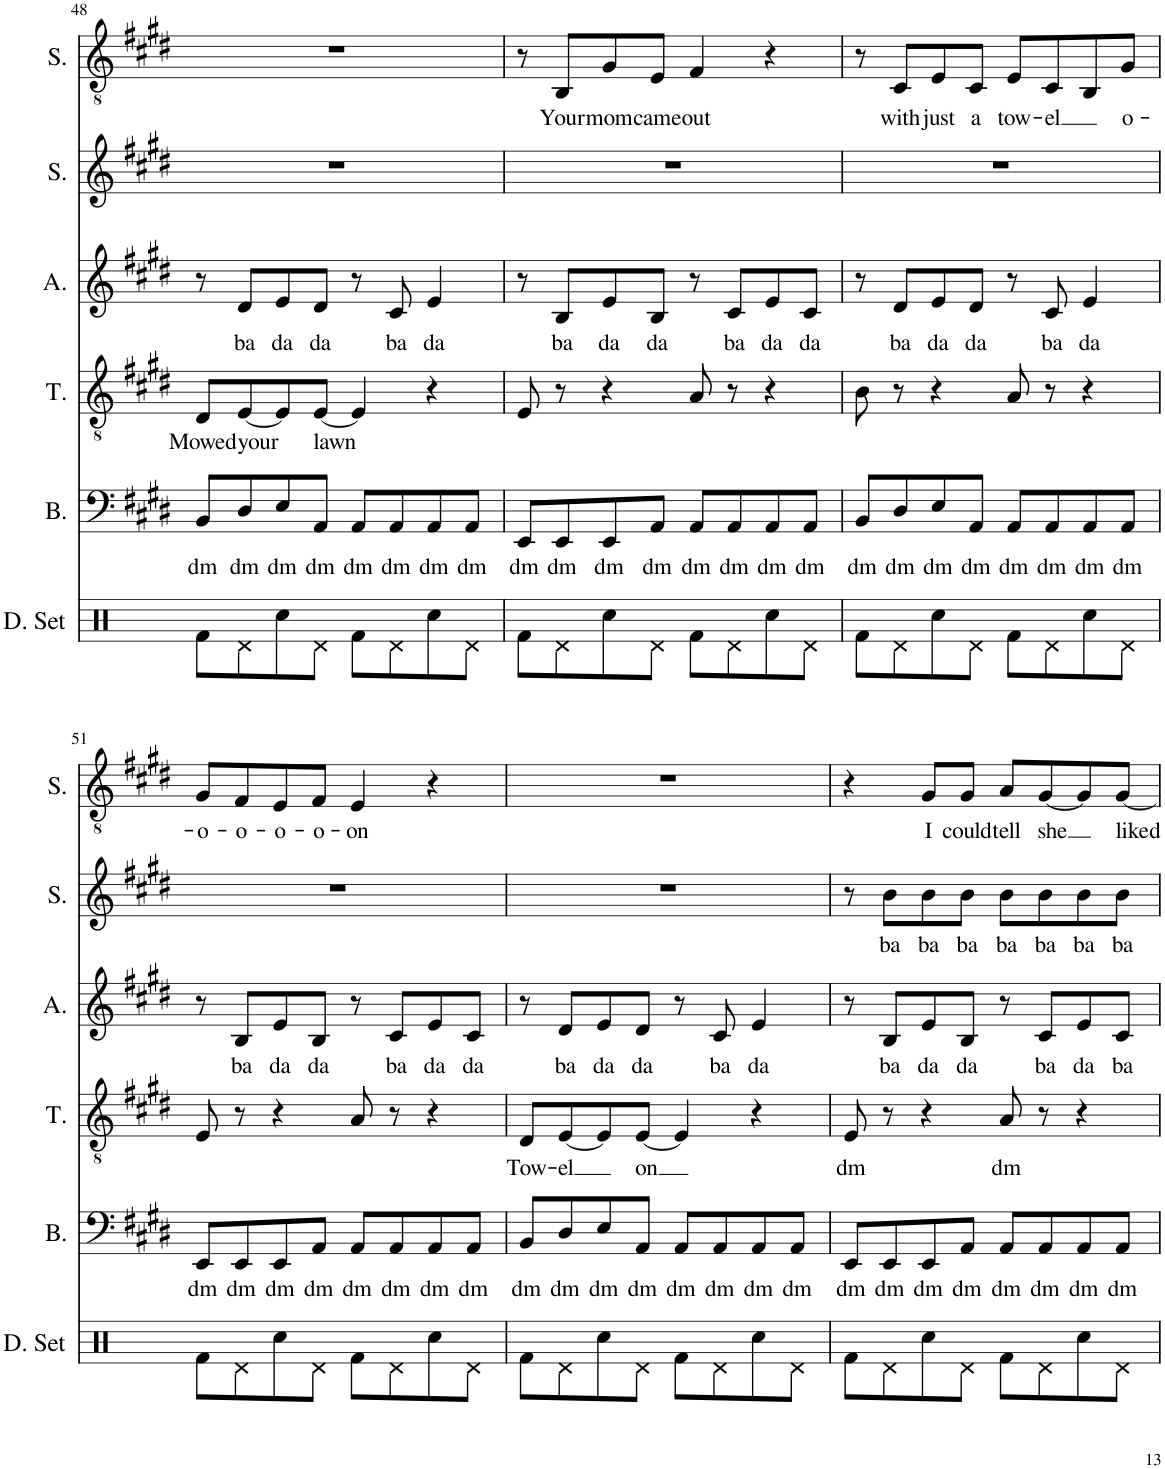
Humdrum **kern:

**kern	**kern	**text	**kern	**text	**kern	**text	**kern	**text	**kern	**text
*part6	*part5	*part5	*part4	*part4	*part3	*part3	*part2	*part2	*part1	*part1
*staff6	*staff5	*staff5	*staff4	*staff4	*staff3	*staff3	*staff2	*staff2	*staff1	*staff1
*I"Drumset	*I"Bass	*	*I"Tenor	*	*I"Alto	*	*I"Soprano	*	*I"Solo	*
*I'D. Set	*I'B.	*	*I'T.	*	*I'A.	*	*I'S.	*	*I'S.	*
!!LO:PB:g=z
*clefX	*clefF4	*	*clefGv2	*	*clefG2	*	*clefG2	*	*clefGv2	*
*k[]	*k[f#c#g#d#]	*	*k[f#c#g#d#]	*	*k[f#c#g#d#]	*	*k[f#c#g#d#]	*	*k[f#c#g#d#]	*
*M4/4	*M4/4	*	*M4/4	*	*M4/4	*	*M4/4	*	*M4/4	*
=48	=48	=48	=48	=48	=48	=48	=48	=48	=48	=48
!	!	!LO:LY:b	!	!LO:LY:b	!	!	!	!	!	!
8Rf\L	8BB/L	dm	8D#/L	Mowed	8r	.	1r	.	1r	.
!	!	!LO:LY:b	!	!LO:LY:b	!	!LO:LY:b	!	!	!	!
8Rd\	8D#/	dm	[8E/	your	8d#/L	ba	.	.	.	.
!	!	!LO:LY:b	!	!	!	!LO:LY:b	!	!	!	!
8Rcc\	8E/	dm	8E/]	.	8e/	da	.	.	.	.
!	!	!LO:LY:b	!	!LO:LY:b	!	!LO:LY:b	!	!	!	!
8Rd\J	8AA/J	dm	[8E/J	lawn	8d#/J	da	.	.	.	.
!	!	!LO:LY:b	!	!	!	!	!	!	!	!
8Rf\L	8AA/L	dm	4E/]	.	8r	.	.	.	.	.
!	!	!LO:LY:b	!	!	!	!LO:LY:b	!	!	!	!
8Rd\	8AA/	dm	.	.	8c#/	ba	.	.	.	.
!	!	!LO:LY:b	!	!	!	!LO:LY:b	!	!	!	!
8Rcc\	8AA/	dm	4r	.	4e/	da	.	.	.	.
!	!	!LO:LY:b	!	!	!	!	!	!	!	!
8Rd\J	8AA/J	dm	.	.	.	.	.	.	.	.
=49	=49	=49	=49	=49	=49	=49	=49	=49	=49	=49
!	!	!LO:LY:b	!	!	!	!	!	!	!	!
8Rf\L	8EE/L	dm	8E/	.	8r	.	1r	.	8r	.
!	!	!LO:LY:b	!	!	!	!LO:LY:b	!	!	!	!LO:LY:b
8Rd\	8EE/	dm	8r	.	8B/L	ba	.	.	8BB/L	Your
!	!	!LO:LY:b	!	!	!	!LO:LY:b	!	!	!	!LO:LY:b
8Rcc\	8EE/	dm	4r	.	8e/	da	.	.	8G#/	mom
!	!	!LO:LY:b	!	!	!	!LO:LY:b	!	!	!	!LO:LY:b
8Rd\J	8AA/J	dm	.	.	8B/J	da	.	.	8E/J	came
!	!	!LO:LY:b	!	!	!	!	!	!	!	!LO:LY:b
8Rf\L	8AA/L	dm	8A/	.	8r	.	.	.	4F#/	out
!	!	!LO:LY:b	!	!	!	!LO:LY:b	!	!	!	!
8Rd\	8AA/	dm	8r	.	8c#/L	ba	.	.	.	.
!	!	!LO:LY:b	!	!	!	!LO:LY:b	!	!	!	!
8Rcc\	8AA/	dm	4r	.	8e/	da	.	.	4r	.
!	!	!LO:LY:b	!	!	!	!LO:LY:b	!	!	!	!
8Rd\J	8AA/J	dm	.	.	8c#/J	da	.	.	.	.
=50	=50	=50	=50	=50	=50	=50	=50	=50	=50	=50
!	!	!LO:LY:b	!	!	!	!	!	!	!	!
8Rf\L	8BB/L	dm	8B\	.	8r	.	1r	.	8r	.
!	!	!LO:LY:b	!	!	!	!LO:LY:b	!	!	!	!LO:LY:b
8Rd\	8D#/	dm	8r	.	8d#/L	ba	.	.	8C#/L	with
!	!	!LO:LY:b	!	!	!	!LO:LY:b	!	!	!	!LO:LY:b
8Rcc\	8E/	dm	4r	.	8e/	da	.	.	8E/	just
!	!	!LO:LY:b	!	!	!	!LO:LY:b	!	!	!	!LO:LY:b
8Rd\J	8AA/J	dm	.	.	8d#/J	da	.	.	8C#/J	a
!	!	!LO:LY:b	!	!	!	!	!	!	!	!LO:LY:b
8Rf\L	8AA/L	dm	8A/	.	8r	.	.	.	8E/L	tow-
!	!	!LO:LY:b	!	!	!	!LO:LY:b	!	!	!	!LO:LY:b
8Rd\	8AA/	dm	8r	.	8c#/	ba	.	.	8C#/	-el
!	!	!LO:LY:b	!	!	!	!LO:LY:b	!	!	!	!
8Rcc\	8AA/	dm	4r	.	4e/	da	.	.	8BB/	.
!	!	!LO:LY:b	!	!	!	!	!	!	!	!LO:LY:b
8Rd\J	8AA/J	dm	.	.	.	.	.	.	8G#/J	o-
!!LO:LB:g=z
=51	=51	=51	=51	=51	=51	=51	=51	=51	=51	=51
!	!	!LO:LY:b	!	!	!	!	!	!	!	!LO:LY:b
8Rf\L	8EE/L	dm	8E/	.	8r	.	1r	.	8G#/L	-o-
!	!	!LO:LY:b	!	!	!	!LO:LY:b	!	!	!	!LO:LY:b
8Rd\	8EE/	dm	8r	.	8B/L	ba	.	.	8F#/	-o-
!	!	!LO:LY:b	!	!	!	!LO:LY:b	!	!	!	!LO:LY:b
8Rcc\	8EE/	dm	4r	.	8e/	da	.	.	8E/	-o-
!	!	!LO:LY:b	!	!	!	!LO:LY:b	!	!	!	!LO:LY:b
8Rd\J	8AA/J	dm	.	.	8B/J	da	.	.	8F#/J	-o-
!	!	!LO:LY:b	!	!	!	!	!	!	!	!LO:LY:b
8Rf\L	8AA/L	dm	8A/	.	8r	.	.	.	4E/	-on
!	!	!LO:LY:b	!	!	!	!LO:LY:b	!	!	!	!
8Rd\	8AA/	dm	8r	.	8c#/L	ba	.	.	.	.
!	!	!LO:LY:b	!	!	!	!LO:LY:b	!	!	!	!
8Rcc\	8AA/	dm	4r	.	8e/	da	.	.	4r	.
!	!	!LO:LY:b	!	!	!	!LO:LY:b	!	!	!	!
8Rd\J	8AA/J	dm	.	.	8c#/J	da	.	.	.	.
=52	=52	=52	=52	=52	=52	=52	=52	=52	=52	=52
!	!	!LO:LY:b	!	!LO:LY:b	!	!	!	!	!	!
8Rf\L	8BB/L	dm	8D#/L	Tow-	8r	.	1r	.	1r	.
!	!	!LO:LY:b	!	!LO:LY:b	!	!LO:LY:b	!	!	!	!
8Rd\	8D#/	dm	[8E/	-el	8d#/L	ba	.	.	.	.
!	!	!LO:LY:b	!	!	!	!LO:LY:b	!	!	!	!
8Rcc\	8E/	dm	8E/]	.	8e/	da	.	.	.	.
!	!	!LO:LY:b	!	!LO:LY:b	!	!LO:LY:b	!	!	!	!
8Rd\J	8AA/J	dm	[8E/J	on	8d#/J	da	.	.	.	.
!	!	!LO:LY:b	!	!	!	!	!	!	!	!
8Rf\L	8AA/L	dm	4E/]	.	8r	.	.	.	.	.
!	!	!LO:LY:b	!	!	!	!LO:LY:b	!	!	!	!
8Rd\	8AA/	dm	.	.	8c#/	ba	.	.	.	.
!	!	!LO:LY:b	!	!	!	!LO:LY:b	!	!	!	!
8Rcc\	8AA/	dm	4r	.	4e/	da	.	.	.	.
!	!	!LO:LY:b	!	!	!	!	!	!	!	!
8Rd\J	8AA/J	dm	.	.	.	.	.	.	.	.
=53	=53	=53	=53	=53	=53	=53	=53	=53	=53	=53
!	!	!LO:LY:b	!	!LO:LY:b	!	!	!	!	!	!
8Rf\L	8EE/L	dm	8E/	dm	8r	.	8r	.	4r	.
!	!	!LO:LY:b	!	!	!	!LO:LY:b	!	!LO:LY:b	!	!
8Rd\	8EE/	dm	8r	.	8B/L	ba	8b\L	ba	.	.
!	!	!LO:LY:b	!	!	!	!LO:LY:b	!	!LO:LY:b	!	!LO:LY:b
8Rcc\	8EE/	dm	4r	.	8e/	da	8b\	ba	8G#/L	I
!	!	!LO:LY:b	!	!	!	!LO:LY:b	!	!LO:LY:b	!	!LO:LY:b
8Rd\J	8AA/J	dm	.	.	8B/J	da	8b\J	ba	8G#/J	could
!	!	!LO:LY:b	!	!LO:LY:b	!	!	!	!LO:LY:b	!	!LO:LY:b
8Rf\L	8AA/L	dm	8A/	dm	8r	.	8b\L	ba	8A/L	tell
!	!	!LO:LY:b	!	!	!	!LO:LY:b	!	!LO:LY:b	!	!LO:LY:b
8Rd\	8AA/	dm	8r	.	8c#/L	ba	8b\	ba	[8G#/	she
!	!	!LO:LY:b	!	!	!	!LO:LY:b	!	!LO:LY:b	!	!
8Rcc\	8AA/	dm	4r	.	8e/	da	8b\	ba	8G#/]	.
!	!	!LO:LY:b	!	!	!	!LO:LY:b	!	!LO:LY:b	!	!LO:LY:b
8Rd\J	8AA/J	dm	.	.	8c#/J	ba	8b\J	ba	[8G#/J	liked
=	=	=	=	=	=	=	=	=	=	=
*-	*-	*-	*-	*-	*-	*-	*-	*-	*-	*-
